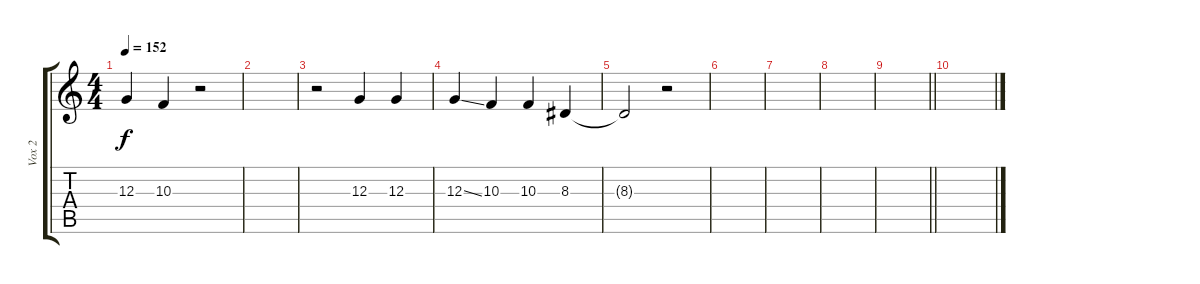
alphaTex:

\track ("Vox 2" "Vox 2") {instrument viola}
\staff {score tabs}
\tuning (E4 B3 G3 D3 A2 E2) {hide}
\ts (4 4)
\tempo 152
\clef g2
\ks c
12.3{t}.4{dy f} 10.3.4 r.2 |
|
r.2 12.3.4 12.3.4 |
12.3{ss}.4 10.3.4 10.3.4 8.3.4 |
8.3{t}.2 r.2 |
|
|
|
\barLineRight lightlight
|
\section ("" " ")
